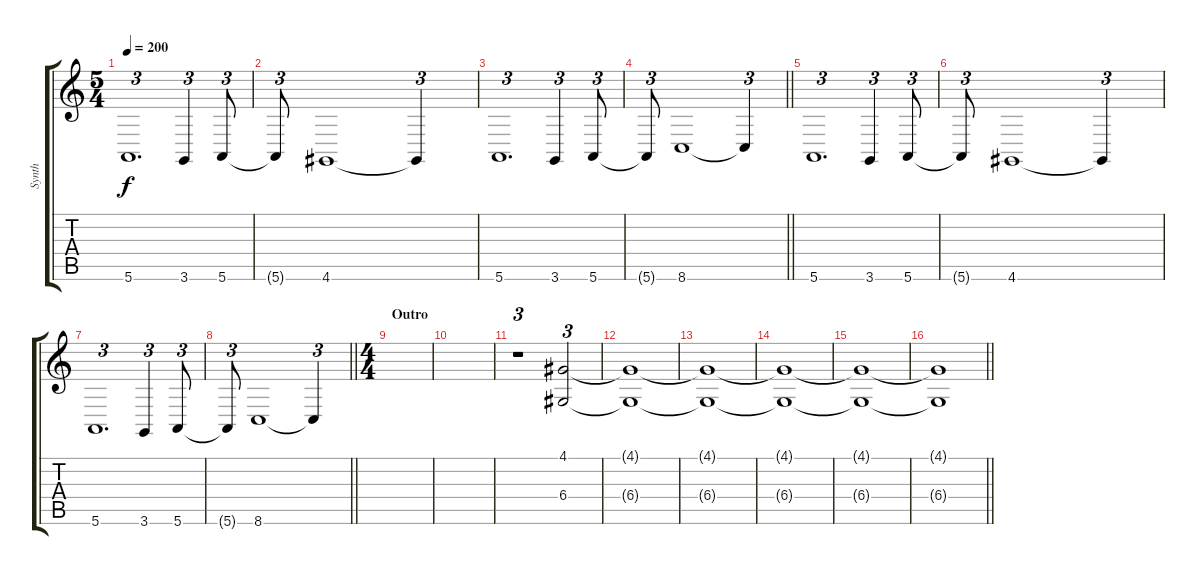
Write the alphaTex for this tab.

\track ("Synth" "Synth") {instrument choiraahs}
\staff {score tabs}
\tuning (E4 B3 G3 D3 A2 E2) {hide}
\ts (5 4)
\tempo 200
\clef g2
\ks c
5.6.1{d tu (3 2) dy f} 3.6.4{tu (3 2)} 5.6.8{tu (3 2)} |
5.6{t}.8{tu (3 2)} 4.6.1 4.6{t}.4{tu (3 2)} |
5.6.1{d tu (3 2)} 3.6.4{tu (3 2)} 5.6.8{tu (3 2)} |
\barLineRight lightlight
5.6{t}.8{tu (3 2)} 8.6.1 8.6{t}.4{tu (3 2)} |
5.6.1{d tu (3 2)} 3.6.4{tu (3 2)} 5.6.8{tu (3 2)} |
5.6{t}.8{tu (3 2)} 4.6.1 4.6{t}.4{tu (3 2)} |
5.6.1{d tu (3 2)} 3.6.4{tu (3 2)} 5.6.8{tu (3 2)} |
\barLineRight lightlight
5.6{t}.8{tu (3 2)} 8.6.1 8.6{t}.4{tu (3 2)} |
\ts (4 4)
\section ("" "Outro")
|
|
r.1{tu (3 2)} (4.1 6.4).2{tu (3 2)} |
(4.1{t} 6.4{t}).1 |
(4.1{t} 6.4{t}).1 |
(4.1{t} 6.4{t}).1 |
(4.1{t} 6.4{t}).1 |
\barLineRight lightlight
(4.1{t} 6.4{t}).1
